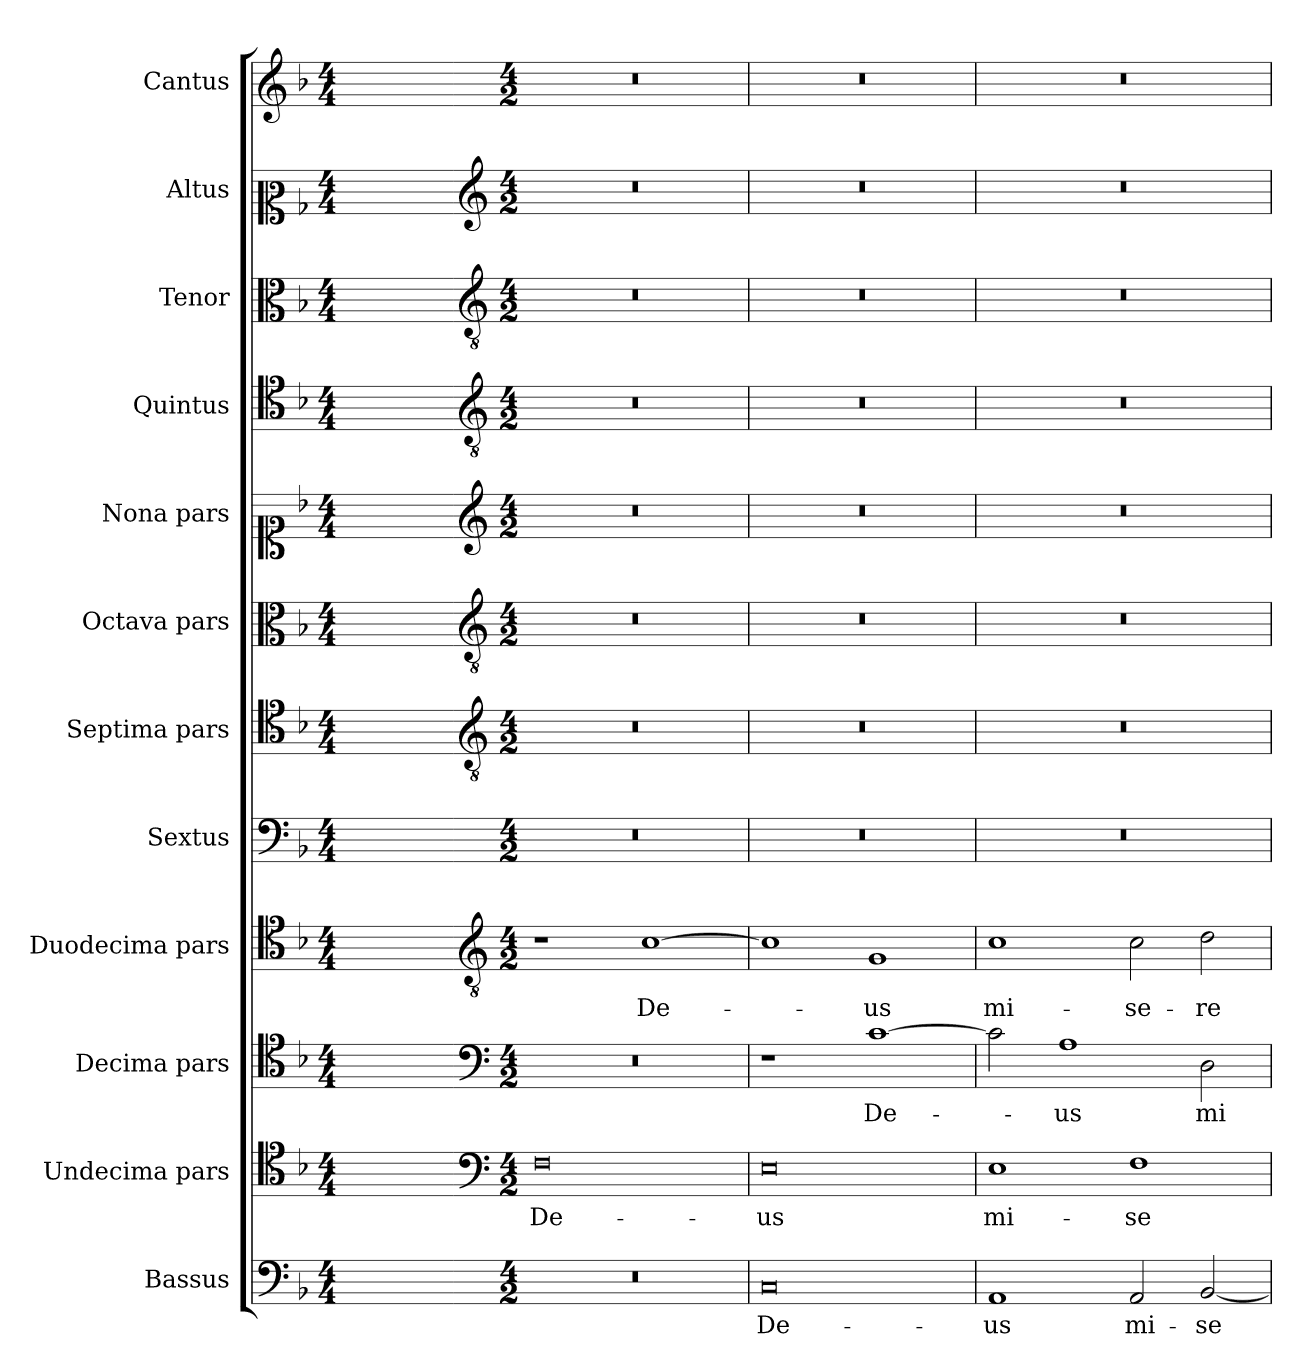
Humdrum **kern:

**kern	**text	**kern	**text	**kern	**text	**kern	**text	**kern	**kern	**kern	**kern	**kern	**kern	**kern	**kern
*part12	*part12	*part11	*part11	*part10	*part10	*part9	*part9	*part8	*part7	*part6	*part5	*part4	*part3	*part2	*part1
*staff12	*staff12	*staff11	*staff11	*staff10	*staff10	*staff9	*staff9	*staff8	*staff7	*staff6	*staff5	*staff4	*staff3	*staff2	*staff1
*I"Bassus	*	*I"Undecima pars	*	*I"Decima pars	*	*I"Duodecima pars	*	*I"Sextus	*I"Septima pars	*I"Octava pars	*I"Nona pars	*I"Quintus	*I"Tenor	*I"Altus	*I"Cantus
*I'B.	*	*	*	*	*	*	*	*	*	*	*	*	*I'T.	*I'A.	*I'C.
*clefF4	*	*clefC4	*	*clefC4	*	*clefC4	*	*clefF4	*clefC4	*clefC3	*clefC1	*clefC4	*clefC3	*clefC2	*clefG2
*	*	*	*	*	*	*ITrd7c12	*	*	*ITrd7c12	*ITrd7c12	*	*ITrd7c12	*ITrd7c12	*	*
*k[b-]	*	*k[b-]	*	*k[b-]	*	*k[b-]	*	*k[b-]	*k[b-]	*k[b-]	*k[b-]	*k[b-]	*k[b-]	*k[b-]	*k[b-]
*F:	*	*F:	*	*F:	*	*F:	*	*F:	*F:	*F:	*F:	*F:	*F:	*F:	*F:
*M4/4	*	*M4/4	*	*M4/4	*	*M4/4	*	*M4/4	*M4/4	*M4/4	*M4/4	*M4/4	*M4/4	*M4/4	*M4/4
=1	=1	=1	=1	=1	=1	=1	=1	=1	=1	=1	=1	=1	=1	=1	=1
1ryy	.	1ryy	.	1ryy	.	1ryy	.	1ryy	1ryy	1ryy	1ryy	1ryy	1ryy	1ryy	1ryy
=2-	=2-	=2-	=2-	=2-	=2-	=2-	=2-	=2-	=2-	=2-	=2-	=2-	=2-	=2-	=2-
*	*	*clefF4	*	*clefF4	*	*clefGv2	*	*	*clefGv2	*clefGv2	*clefG2	*clefGv2	*clefGv2	*clefG2	*
*M4/2	*	*M4/2	*	*M4/2	*	*M4/2	*	*M4/2	*M4/2	*M4/2	*M4/2	*M4/2	*M4/2	*M4/2	*M4/2
!LO:N:vis=1	!	!	!LO:LY:b	!LO:N:vis=1	!	!	!	!LO:N:vis=1	!LO:N:vis=1	!LO:N:vis=1	!LO:N:vis=1	!LO:N:vis=1	!LO:N:vis=1	!LO:N:vis=1	!LO:N:vis=1
0r	.	0F	De-	0r	.	1r	.	0r	0r	0r	0r	0r	0r	0r	0r
!	!	!	!	!	!	!	!LO:LY:b	!	!	!	!	!	!	!	!
.	.	.	.	.	.	[>1C	De-	.	.	.	.	.	.	.	.
=3	=3	=3	=3	=3	=3	=3	=3	=3	=3	=3	=3	=3	=3	=3	=3
!	!LO:LY:b	!	!LO:LY:b	!	!	!	!	!LO:N:vis=1	!LO:N:vis=1	!LO:N:vis=1	!LO:N:vis=1	!LO:N:vis=1	!LO:N:vis=1	!LO:N:vis=1	!LO:N:vis=1
0C	De-	0E	-us	1r	.	1C]	.	0r	0r	0r	0r	0r	0r	0r	0r
!	!	!	!	!	!LO:LY:b	!	!LO:LY:b	!	!	!	!	!	!	!	!
.	.	.	.	[>1c	De-	1GG	-us	.	.	.	.	.	.	.	.
=4	=4	=4	=4	=4	=4	=4	=4	=4	=4	=4	=4	=4	=4	=4	=4
!	!LO:LY:b	!	!LO:LY:b	!	!	!	!LO:LY:b	!LO:N:vis=1	!LO:N:vis=1	!LO:N:vis=1	!LO:N:vis=1	!LO:N:vis=1	!LO:N:vis=1	!LO:N:vis=1	!LO:N:vis=1
1AA	-us	1E	mi-	2c\]	.	1C	mi-	0r	0r	0r	0r	0r	0r	0r	0r
!	!	!	!	!	!LO:LY:b	!	!	!	!	!	!	!	!	!	!
.	.	.	.	1A	-us	.	.	.	.	.	.	.	.	.	.
!	!LO:LY:b	!	!LO:LY:b	!	!	!	!LO:LY:b	!	!	!	!	!	!	!	!
2AA/	mi-	1F	-se-	.	.	2C\	-se-	.	.	.	.	.	.	.	.
!	!LO:LY:b	!	!	!	!LO:LY:b	!	!LO:LY:b	!	!	!	!	!	!	!	!
[<2BB-/	-se-	.	.	2D\	mi-	2D\	-re-	.	.	.	.	.	.	.	.
=	=	=	=	=	=	=	=	=	=	=	=	=	=	=	=
*-	*-	*-	*-	*-	*-	*-	*-	*-	*-	*-	*-	*-	*-	*-	*-
